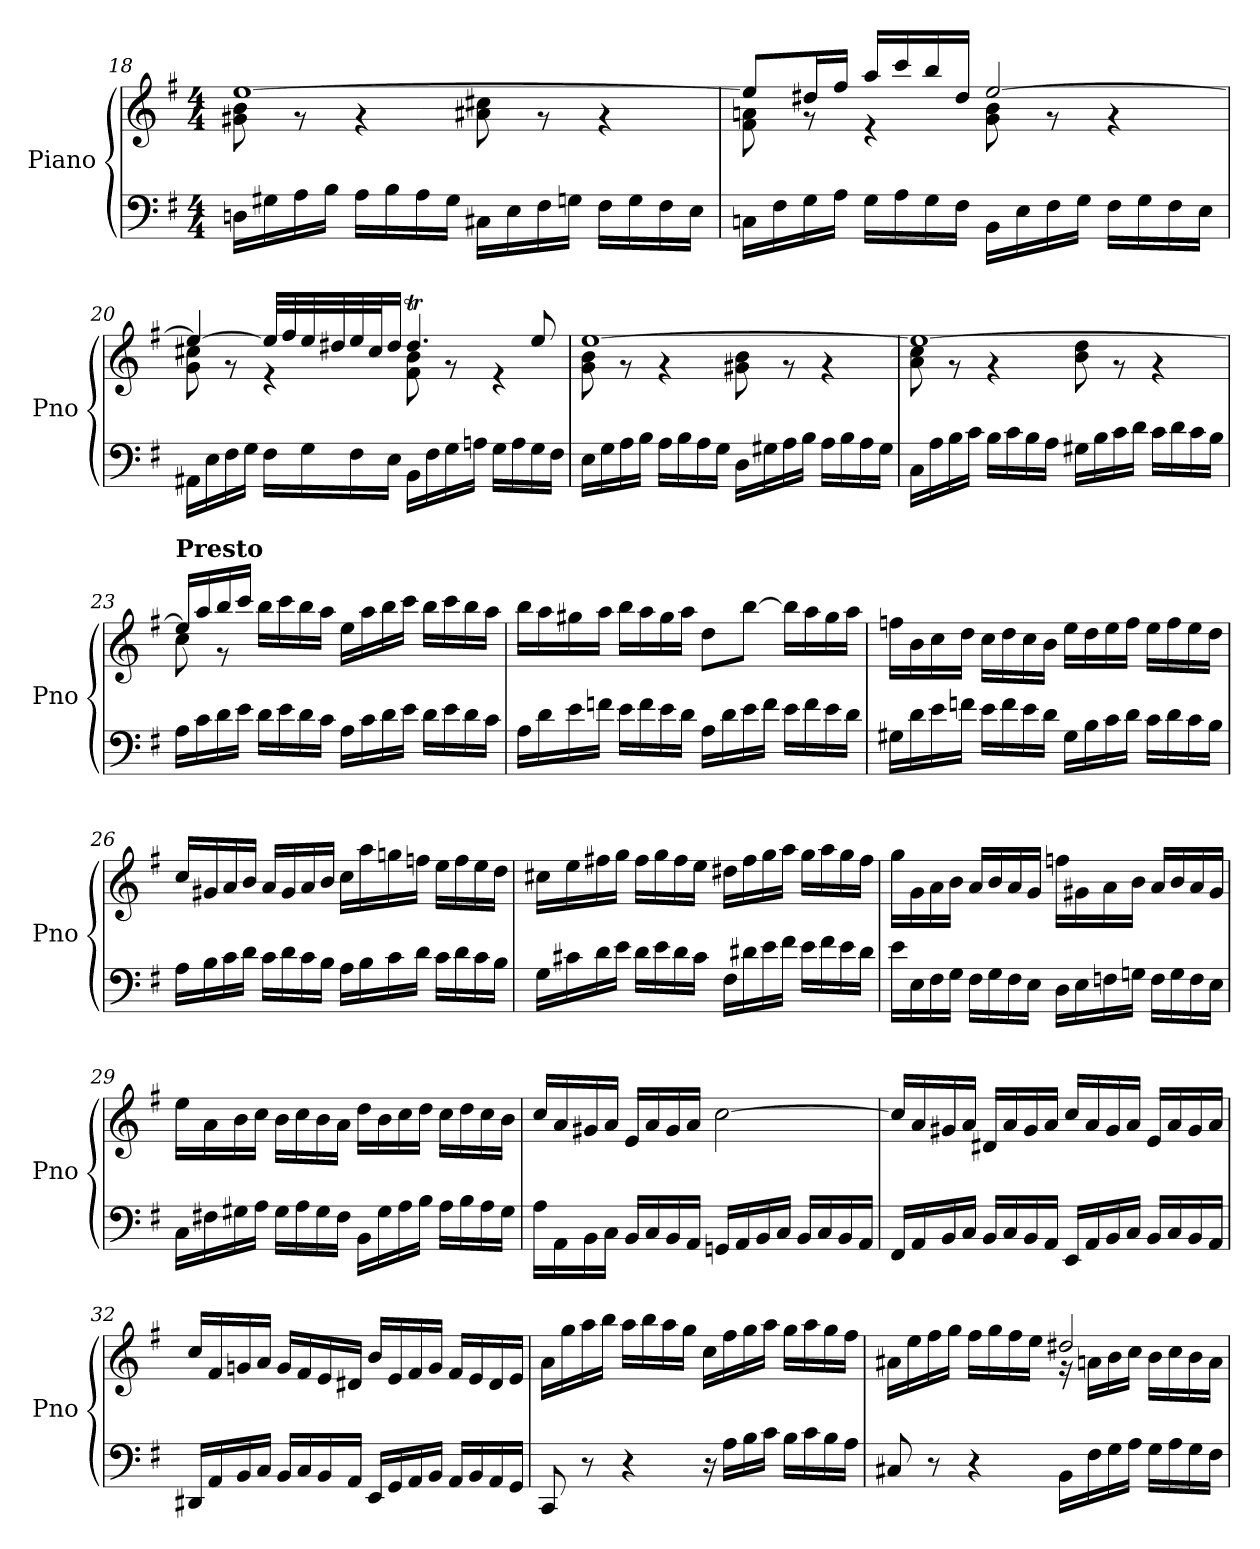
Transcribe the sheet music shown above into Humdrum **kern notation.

**kern	**kern
*part1	*part1
*staff2	*staff1
*I"Piano	*
*I'Pno	*
*clefF4	*clefG2
*k[f#]	*k[f#]
*M4/4	*M4/4
=18	=18
*	*^
16Dn\LL	[1ee	8g#X\ 8b\
16G#X\	.	.
16A\	.	8r
16B\JJ	.	.
16A\LL	.	4r
16B\	.	.
16A\	.	.
16G#\JJ	.	.
16C#X\LL	.	8a#X\ 8cc#X\
16E\	.	.
16F#\	.	8r
16Gn\JJ	.	.
16F#\LL	.	4r
16G\	.	.
16F#\	.	.
16E\JJ	.	.
=19	=19	=19
16Cn\LL	8ee/L]	8f#\ 8an\
16F#\	.	.
16G\	16dd#X/L	8r
16A\JJ	16ff#/JJ	.
16G\LL	16aa/LL	4r
16A\	16ccc/	.
16G\	16bb/	.
16F#\JJ	16dd#/JJ	.
16BB\LL	[2ee/	8g\ 8b\
16E\	.	.
16F#\	.	8r
16G\JJ	.	.
16F#\LL	.	4r
16G\	.	.
16F#\	.	.
16E\JJ	.	.
!!LO:PB:g=z	!!
=20	=20	=20
16AA#X\LL	4ee/_	8g\ 8cc#X\
16E\	.	.
16F#\	.	8r
16G\JJ	.	.
16F#\LL	32ee/LLL]	4r
.	32ff#/	.
16G\	32ee/	.
.	32dd#X/	.
16F#\	32ee/	.
.	32cc#/J	.
16E\JJ	16dd#/JJ	.
16BB\LL	4.dd#t/	8f#\ 8b\
16F#\	.	.
16G\	.	8r
16An\JJ	.	.
16G\LL	.	4r
16A\	.	.
16G\	8ee/	.
16F#\JJ	.	.
=21	=21	=21
16E\LL	[1ee	8g\ 8b\
16G\	.	.
16A\	.	8r
16B\JJ	.	.
16A\LL	.	4r
16B\	.	.
16A\	.	.
16G\JJ	.	.
16D\LL	.	8g#X\ 8b\
16G#X\	.	.
16A\	.	8r
16B\JJ	.	.
16A\LL	.	4r
16B\	.	.
16A\	.	.
16G#\JJ	.	.
!!LO:LB:g=z	!!
=22	=22	=22
16C\LL	1ee_	8a\ 8cc\
16A\	.	.
16B\	.	8r
16c\JJ	.	.
16B\LL	.	4r
16c\	.	.
16B\	.	.
16A\JJ	.	.
16G#X\LL	.	8b\ 8dd\
16B\	.	.
16c\	.	8r
16d\JJ	.	.
16c\LL	.	4r
16d\	.	.
16c\	.	.
16B\JJ	.	.
=23	=23	=23
!	!LO:TX:a:B:t=Presto	!
16A\LL	16ee/LL]	8cc\
16c\	16aa/	.
16d\	16bb/	8r
16e\JJ	16ccc/JJ	.
16d\LL	16bb\LL	2.ryy
16e\	16ccc\	.
16d\	16bb\	.
16c\JJ	16aa\JJ	.
16A\LL	16ee\LL	.
16c\	16aa\	.
16d\	16bb\	.
16e\JJ	16ccc\JJ	.
16d\LL	16bb\LL	.
16e\	16ccc\	.
16d\	16bb\	.
16c\JJ	16aa\JJ	.
*	*v	*v
!!LO:LB:g=z
=24	=24
16A\LL	16bb\LL
16d\	16aa\
16e\	16gg#X\
16fn\JJ	16aa\JJ
16e\LL	16bb\LL
16f\	16aa\
16e\	16gg#\
16d\JJ	16aa\JJ
16A\LL	8dd\L
16d\	.
16e\	[8bb\J
16f\JJ	.
16e\LL	16bb\LL]
16f\	16aa\
16e\	16gg#\
16d\JJ	16aa\JJ
=25	=25
16G#X\LL	16ffn\LL
16d\	16b\
16e\	16cc\
16fn\JJ	16dd\JJ
16e\LL	16cc\LL
16f\	16dd\
16e\	16cc\
16d\JJ	16b\JJ
16G#\LL	16ee\LL
16B\	16dd\
16c\	16ee\
16d\JJ	16ff\JJ
16c\LL	16ee\LL
16d\	16ff\
16c\	16ee\
16B\JJ	16dd\JJ
!!LO:LB:g=z
=26	=26
16A\LL	16cc/LL
16B\	16g#X/
16c\	16a/
16d\JJ	16b/JJ
16c\LL	16a/LL
16d\	16g#/
16c\	16a/
16B\JJ	16b/JJ
16A\LL	16cc\LL
16B\	16aa\
16c\	16ggn\
16d\JJ	16ffn\JJ
16c\LL	16ee\LL
16d\	16ff\
16c\	16ee\
16B\JJ	16dd\JJ
=27	=27
16G\LL	16cc#X\LL
16c#X\	16ee\
16d\	16ff#X\
16e\JJ	16gg\JJ
16d\LL	16ff#\LL
16e\	16gg\
16d\	16ff#\
16c#\JJ	16ee\JJ
16F#\LL	16dd#X\LL
16d#X\	16ff#\
16e\	16gg\
16f#\JJ	16aa\JJ
16e\LL	16gg\LL
16f#\	16aa\
16e\	16gg\
16d#\JJ	16ff#\JJ
!!LO:PB:g=z
=28	=28
16e\LL	16gg\LL
16E\	16g\
16F#\	16a\
16G\JJ	16b\JJ
16F#\LL	16a/LL
16G\	16b/
16F#\	16a/
16E\JJ	16g/JJ
16D\LL	16ffn\LL
16E\	16g#X\
16Fn\	16a\
16Gn\JJ	16b\JJ
16F\LL	16a/LL
16G\	16b/
16F\	16a/
16E\JJ	16g#/JJ
=29	=29
16C\LL	16ee\LL
16F#X\	16a\
16G#X\	16b\
16A\JJ	16cc\JJ
16G#\LL	16b\LL
16A\	16cc\
16G#\	16b\
16F#\JJ	16a\JJ
16BB\LL	16dd\LL
16G#\	16b\
16A\	16cc\
16B\JJ	16dd\JJ
16A\LL	16cc\LL
16B\	16dd\
16A\	16cc\
16G#\JJ	16b\JJ
=30	=30
16A\LL	16cc/LL
16AA\	16a/
16BB\	16g#X/
16C\JJ	16a/JJ
16BB/LL	16e/LL
16C/	16a/
16BB/	16g#/
16AA/JJ	16a/JJ
16GGn/LL	[2cc\
16AA/	.
16BB/	.
16C/JJ	.
16BB/LL	.
16C/	.
16BB/	.
16AA/JJ	.
!!LO:LB:g=z
=31	=31
16FF#/LL	16cc/LL]
16AA/	16a/
16BB/	16g#X/
16C/JJ	16a/JJ
16BB/LL	16d#X/LL
16C/	16a/
16BB/	16g#/
16AA/JJ	16a/JJ
16EE/LL	16cc/LL
16AA/	16a/
16BB/	16g#/
16C/JJ	16a/JJ
16BB/LL	16e/LL
16C/	16a/
16BB/	16g#/
16AA/JJ	16a/JJ
=32	=32
16DD#X/LL	16cc/LL
16AA/	16f#/
16BB/	16gn/
16C/JJ	16a/JJ
16BB/LL	16g/LL
16C/	16f#/
16BB/	16e/
16AA/JJ	16d#X/JJ
16EE/LL	16b/LL
16GG/	16e/
16AA/	16f#/
16BB/JJ	16g/JJ
16AA/LL	16f#/LL
16BB/	16e/
16AA/	16d#/
16GG/JJ	16e/JJ
=33	=33
8CC/	16a\LL
.	16gg\
8r	16aa\
.	16bb\JJ
4r	16aa\LL
.	16bb\
.	16aa\
.	16gg\JJ
16r	16cc\LL
16A\LL	16ff#\
16B\	16gg\
16c\JJ	16aa\JJ
16B\LL	16gg\LL
16c\	16aa\
16B\	16gg\
16A\JJ	16ff#\JJ
!!LO:LB:g=z
=34	=34
*	*^
8C#X/	16a#X\LL	2ryy
.	16ee\	.
8r	16ff#\	.
.	16gg\JJ	.
4r	16ff#\LL	.
.	16gg\	.
.	16ff#\	.
.	16ee\JJ	.
16BB\LL	2dd#X/	16r
16F#\	.	16an\LL
16G\	.	16b\
16A\JJ	.	16cc\JJ
16G\LL	.	16b\LL
16A\	.	16cc\
16G\	.	16b\
16F#\JJ	.	16a\JJ
*	*v	*v
=	=
*-	*-
